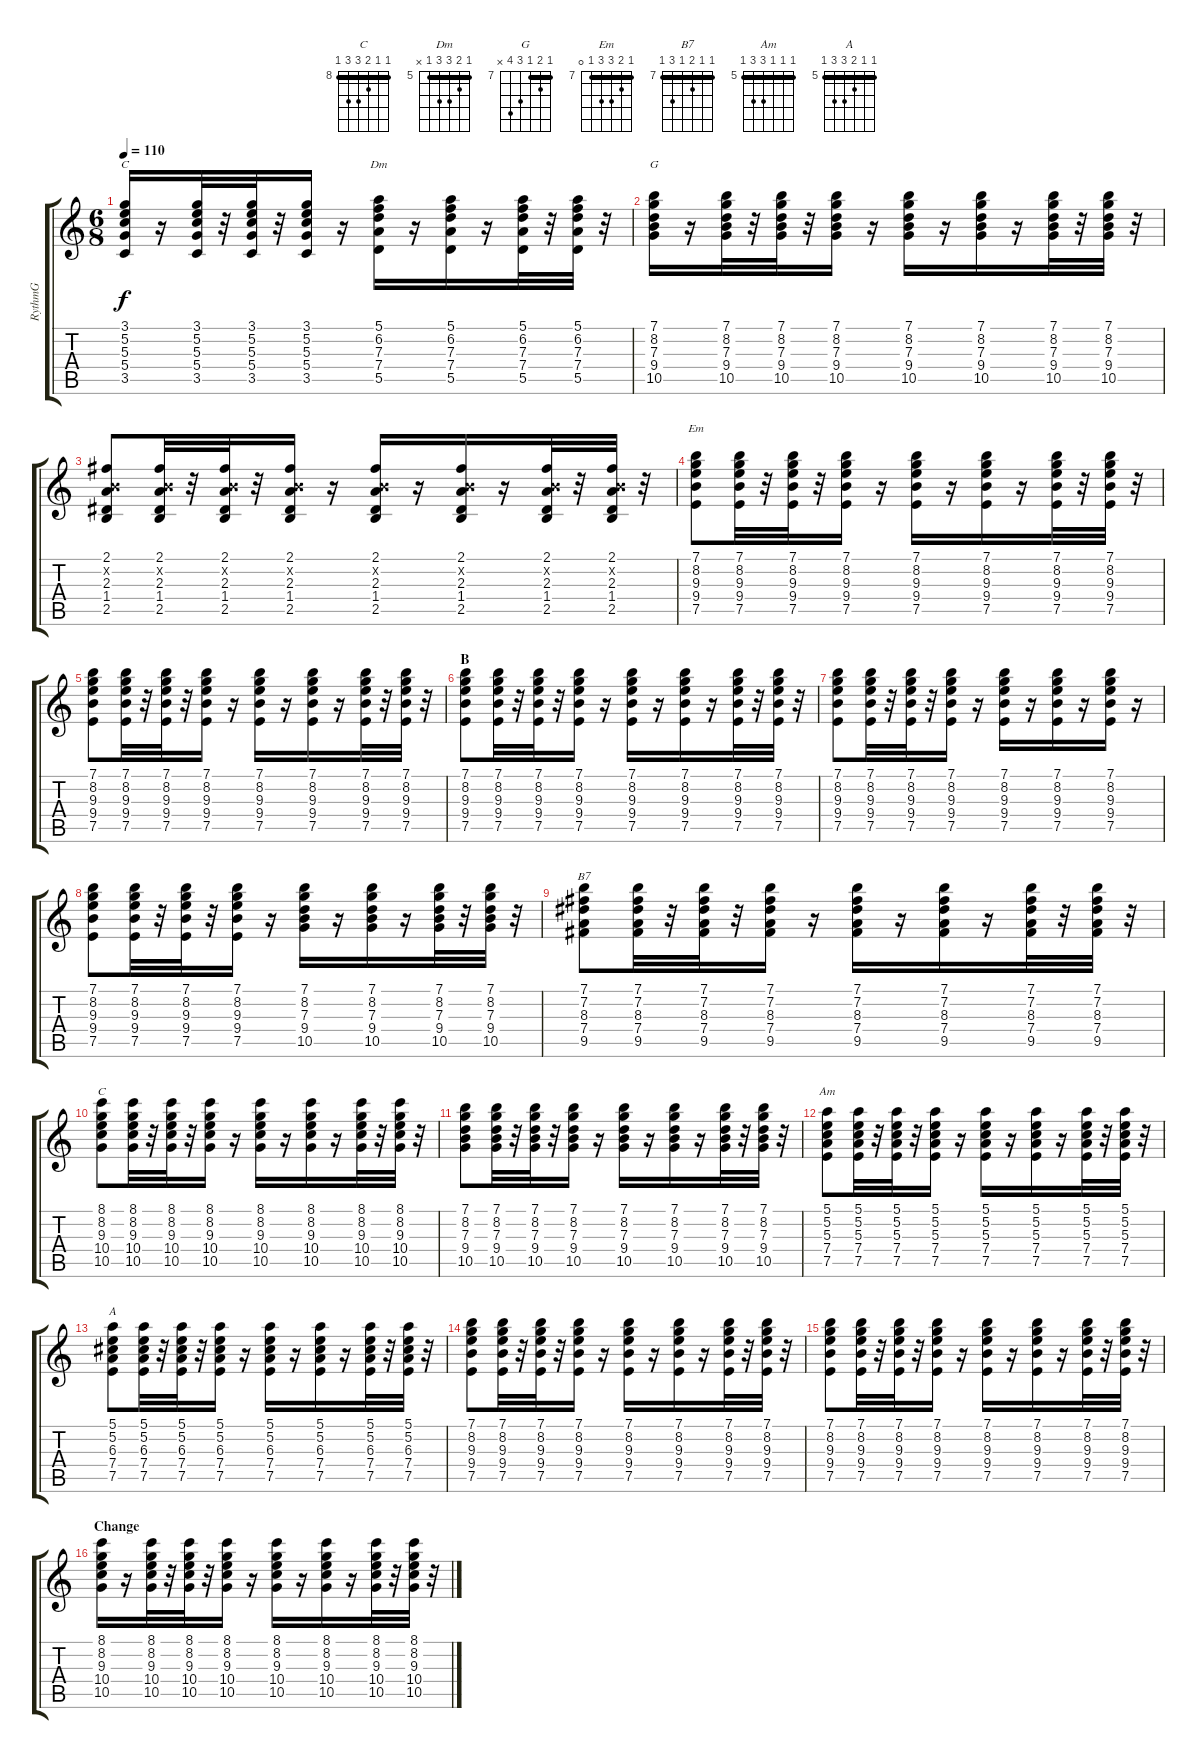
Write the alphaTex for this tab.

\track ("RythmG" "RythmG") {instrument acousticguitarsteel}
\staff {score tabs}
\tuning (E4 B3 G3 D3 A2 E2) {hide}
\chord ("C" 3 5 5 5 3 x) {barre 3}
\chord ("Dm" 5 6 7 7 5 x) {firstfret 5 barre 5}
\chord ("G" 7 8 7 9 10 x) {firstfret 7 barre 7}
\chord ("Em" 7 8 9 9 7 0) {firstfret 7 barre 7}
\chord ("B7" 7 7 8 7 9 7) {firstfret 7 barre 7}
\chord ("C" 8 8 9 10 10 8) {firstfret 8 barre 8}
\chord ("Am" 5 5 5 7 7 5) {firstfret 5 barre 5}
\chord ("A" 5 5 6 7 7 5) {firstfret 5 barre 5}
\ts (6 8)
\tempo 110
\clef g2
\ks c
(3.1 5.2 5.3 5.4 3.5).16{ch "C" dy f} r.16 (3.1 5.2 5.3 5.4 3.5).32 r.32 (3.1 5.2 5.3 5.4 3.5).32 r.32 (3.1 5.2 5.3 5.4 3.5).16 r.16 (5.1 6.2 7.3 7.4 5.5).16{ch "Dm"} r.16 (5.1 6.2 7.3 7.4 5.5).16 r.16 (5.1 6.2 7.3 7.4 5.5).32 r.32 (5.1 6.2 7.3 7.4 5.5).32 r.32 |
(7.1 8.2 7.3 9.4 10.5).16{ch "G"} r.16 (7.1 8.2 7.3 9.4 10.5).32 r.32 (7.1 8.2 7.3 9.4 10.5).32 r.32 (7.1 8.2 7.3 9.4 10.5).16 r.16 (7.1 8.2 7.3 9.4 10.5).16 r.16 (7.1 8.2 7.3 9.4 10.5).16 r.16 (7.1 8.2 7.3 9.4 10.5).32 r.32 (7.1 8.2 7.3 9.4 10.5).32 r.32 |
(2.1 0.2{x} 2.3 1.4 2.5).8 (2.1 0.2{x} 2.3 1.4 2.5).32 r.32 (2.1 0.2{x} 2.3 1.4 2.5).32 r.32 (2.1 0.2{x} 2.3 1.4 2.5).16 r.16 (2.1 0.2{x} 2.3 1.4 2.5).16 r.16 (2.1 0.2{x} 2.3 1.4 2.5).16 r.16 (2.1 0.2{x} 2.3 1.4 2.5).32 r.32 (2.1 0.2{x} 2.3 1.4 2.5).32 r.32 |
(7.1 8.2 9.3 9.4 7.5).8{ch "Em"} (7.1 8.2 9.3 9.4 7.5).32 r.32 (7.1 8.2 9.3 9.4 7.5).32 r.32 (7.1 8.2 9.3 9.4 7.5).16 r.16 (7.1 8.2 9.3 9.4 7.5).16 r.16 (7.1 8.2 9.3 9.4 7.5).16 r.16 (7.1 8.2 9.3 9.4 7.5).32 r.32 (7.1 8.2 9.3 9.4 7.5).32 r.32 |
(7.1 8.2 9.3 9.4 7.5).8 (7.1 8.2 9.3 9.4 7.5).32 r.32 (7.1 8.2 9.3 9.4 7.5).32 r.32 (7.1 8.2 9.3 9.4 7.5).16 r.16 (7.1 8.2 9.3 9.4 7.5).16 r.16 (7.1 8.2 9.3 9.4 7.5).16 r.16 (7.1 8.2 9.3 9.4 7.5).32 r.32 (7.1 8.2 9.3 9.4 7.5).32 r.32 |
\section ("" "B")
(7.1 8.2 9.3 9.4 7.5).8 (7.1 8.2 9.3 9.4 7.5).32 r.32 (7.1 8.2 9.3 9.4 7.5).32 r.32 (7.1 8.2 9.3 9.4 7.5).16 r.16 (7.1 8.2 9.3 9.4 7.5).16 r.16 (7.1 8.2 9.3 9.4 7.5).16 r.16 (7.1 8.2 9.3 9.4 7.5).32 r.32 (7.1 8.2 9.3 9.4 7.5).32 r.32 |
(7.1 8.2 9.3 9.4 7.5).8 (7.1 8.2 9.3 9.4 7.5).32 r.32 (7.1 8.2 9.3 9.4 7.5).32 r.32 (7.1 8.2 9.3 9.4 7.5).16 r.16 (7.1 8.2 9.3 9.4 7.5).16 r.16 (7.1 8.2 9.3 9.4 7.5).16 r.16 (7.1 8.2 9.3 9.4 7.5).16 r.16 |
(7.1 8.2 9.3 9.4 7.5).8 (7.1 8.2 9.3 9.4 7.5).32 r.32 (7.1 8.2 9.3 9.4 7.5).32 r.32 (7.1 8.2 9.3 9.4 7.5).16 r.16 (7.1 8.2 7.3 9.4 10.5).16 r.16 (7.1 8.2 7.3 9.4 10.5).16 r.16 (7.1 8.2 7.3 9.4 10.5).32 r.32 (7.1 8.2 7.3 9.4 10.5).32 r.32 |
(7.1 7.2 8.3 7.4 9.5).8{ch "B7"} (7.1 7.2 8.3 7.4 9.5).32 r.32 (7.1 7.2 8.3 7.4 9.5).32 r.32 (7.1 7.2 8.3 7.4 9.5).16 r.16 (7.1 7.2 8.3 7.4 9.5).16 r.16 (7.1 7.2 8.3 7.4 9.5).16 r.16 (7.1 7.2 8.3 7.4 9.5).32 r.32 (7.1 7.2 8.3 7.4 9.5).32 r.32 |
(8.1 8.2 9.3 10.4 10.5).8{ch "C"} (8.1 8.2 9.3 10.4 10.5).32 r.32 (8.1 8.2 9.3 10.4 10.5).32 r.32 (8.1 8.2 9.3 10.4 10.5).16 r.16 (8.1 8.2 9.3 10.4 10.5).16 r.16 (8.1 8.2 9.3 10.4 10.5).16 r.16 (8.1 8.2 9.3 10.4 10.5).32 r.32 (8.1 8.2 9.3 10.4 10.5).32 r.32 |
(7.1 8.2 7.3 9.4 10.5).8 (7.1 8.2 7.3 9.4 10.5).32 r.32 (7.1 8.2 7.3 9.4 10.5).32 r.32 (7.1 8.2 7.3 9.4 10.5).16 r.16 (7.1 8.2 7.3 9.4 10.5).16 r.16 (7.1 8.2 7.3 9.4 10.5).16 r.16 (7.1 8.2 7.3 9.4 10.5).32 r.32 (7.1 8.2 7.3 9.4 10.5).32 r.32 |
(5.1 5.2 5.3 7.4 7.5).8{ch "Am"} (5.1 5.2 5.3 7.4 7.5).32 r.32 (5.1 5.2 5.3 7.4 7.5).32 r.32 (5.1 5.2 5.3 7.4 7.5).16 r.16 (5.1 5.2 5.3 7.4 7.5).16 r.16 (5.1 5.2 5.3 7.4 7.5).16 r.16 (5.1 5.2 5.3 7.4 7.5).32 r.32 (5.1 5.2 5.3 7.4 7.5).32 r.32 |
(5.1 5.2 6.3 7.4 7.5).8{ch "A"} (5.1 5.2 6.3 7.4 7.5).32 r.32 (5.1 5.2 6.3 7.4 7.5).32 r.32 (5.1 5.2 6.3 7.4 7.5).16 r.16 (5.1 5.2 6.3 7.4 7.5).16 r.16 (5.1 5.2 6.3 7.4 7.5).16 r.16 (5.1 5.2 6.3 7.4 7.5).32 r.32 (5.1 5.2 6.3 7.4 7.5).32 r.32 |
(7.1 8.2 9.3 9.4 7.5).8 (7.1 8.2 9.3 9.4 7.5).32 r.32 (7.1 8.2 9.3 9.4 7.5).32 r.32 (7.1 8.2 9.3 9.4 7.5).16 r.16 (7.1 8.2 9.3 9.4 7.5).16 r.16 (7.1 8.2 9.3 9.4 7.5).16 r.16 (7.1 8.2 9.3 9.4 7.5).32 r.32 (7.1 8.2 9.3 9.4 7.5).32 r.32 |
(7.1 8.2 9.3 9.4 7.5).8 (7.1 8.2 9.3 9.4 7.5).32 r.32 (7.1 8.2 9.3 9.4 7.5).32 r.32 (7.1 8.2 9.3 9.4 7.5).16 r.16 (7.1 8.2 9.3 9.4 7.5).16 r.16 (7.1 8.2 9.3 9.4 7.5).16 r.16 (7.1 8.2 9.3 9.4 7.5).32 r.32 (7.1 8.2 9.3 9.4 7.5).32 r.32 |
\section ("" "Change")
(8.1 8.2 9.3 10.4 10.5).16 r.16 (8.1 8.2 9.3 10.4 10.5).32 r.32 (8.1 8.2 9.3 10.4 10.5).32 r.32 (8.1 8.2 9.3 10.4 10.5).16 r.16 (8.1 8.2 9.3 10.4 10.5).16 r.16 (8.1 8.2 9.3 10.4 10.5).16 r.16 (8.1 8.2 9.3 10.4 10.5).32 r.32 (8.1 8.2 9.3 10.4 10.5).32 r.32
